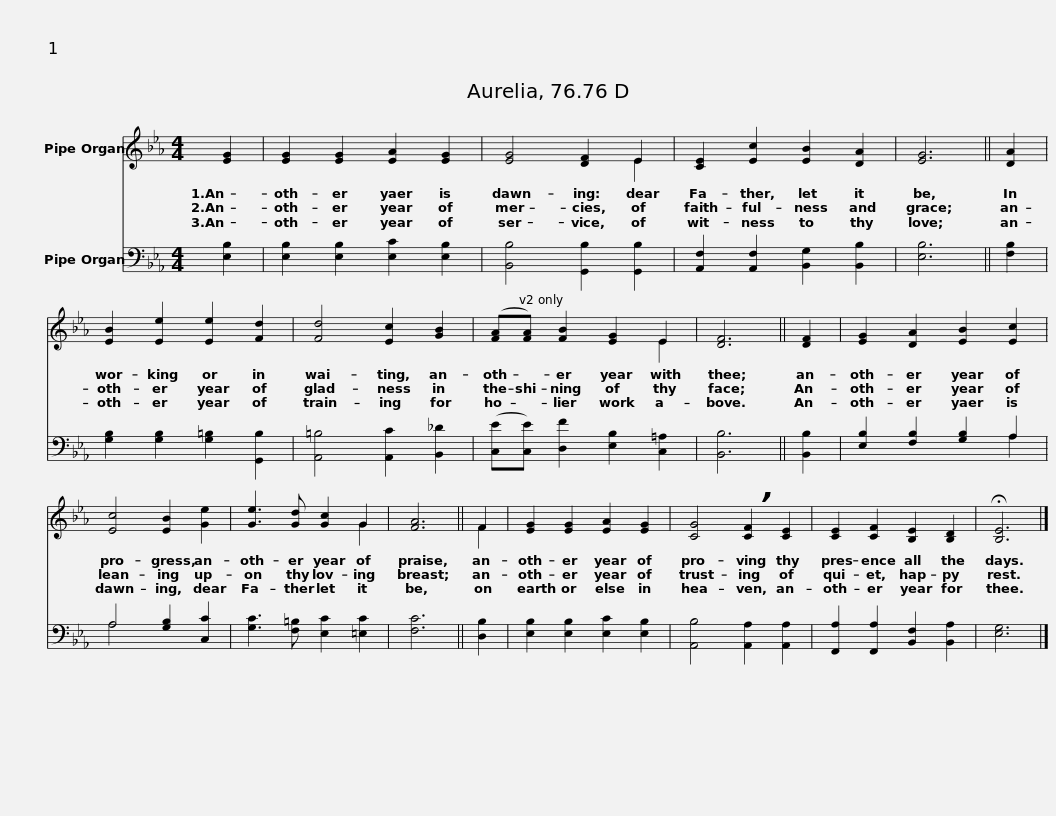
X:1
%%score ( 1 2 ) ( 3 4 )
L:1/8
M:4/4
I:linebreak $
K:Eb
V:1 treble
V:2 treble
V:3 bass
V:4 bass
V:1
 [EG]2 | [EG]2 [EG]2 [EA]2 [EG]2 | [EG]4 [DF]2 E2 | [CE]2 [Ec]2 [EB]2 [DA]2 | [EG]6 ||$ %5
 [DA]2 | [EB]2 [Ee]2 [Ee]2 [Fd]2 | [Fd]4 [Ec]2 [GB]2 | ([FA][FA]) [FB]2 [EG]2 E2 | [DF]6 ||$ %10
 [DF]2 | [EG]2 [DA]2 [EB]2 [Ec]2 | [Ec]4 [EB]2 [Ge]2 | [Ge]3 [Gd] [Gc]2 G2 | [FA]6 ||$ %15
 F2 | [EG]2 [EG]2 [EA]2 [EG]2 | [CG]4 !breath![CF]2 [CE]2 | [CE]2 [CF]2 [B,E]2 [B,D]2 | !fermata![B,E]6 |] %20
V:2
 x2 | x8 | x6 E2 | x8 | x6 ||$ %5
 x2 | x8 | x8 | x6 E2 | x6 ||$ %10
 x2 | x8 | x8 | x6 G2 | x6 ||$ %15
 F2 | x8 | x8 | x8 | x6 |] %20
V:3
 [E,B,]2 | [E,B,]2 [E,B,]2 [E,C]2 [E,B,]2 | [B,,B,]4 [G,,B,]2 [G,,B,]2 | [A,,F,]2 [A,,F,]2 [B,,G,]2 [B,,B,]2 | [E,B,]6 ||$ %5
 [F,B,]2 | [G,B,]2 [G,B,]2 [G,=B,]2 [G,,B,]2 | [A,,=B,]4 [A,,C]2 [B,,_D]2 | ([C,E][C,E]) [D,F]2 [E,B,]2 [C,=A,]2 | [B,,B,]6 ||$ %10
 [B,,B,]2 | [E,B,]2 [F,B,]2 [G,B,]2 A,2 | A,4 [G,B,]2 [C,C]2 | [G,C]3 [F,=B,] [E,C]2 [=E,C]2 | [F,C]6 ||$ %15
 [D,B,]2 | [E,B,]2 [E,B,]2 [E,C]2 [E,B,]2 | [A,,B,]4 [A,,A,]2 [A,,A,]2 | [F,,A,]2 [F,,A,]2 [B,,F,]2 [B,,A,]2 | [E,G,]6 |] %20
V:4
 x2 | x8 | x8 | x8 | x6 ||$ %5
 x2 | x8 | x8 | x8 | x6 ||$ %10
 x2 | x6 A,2 | A,4 x4 | x8 | x6 ||$ %15
 x2 | x8 | x8 | x8 | x6 |] %20
